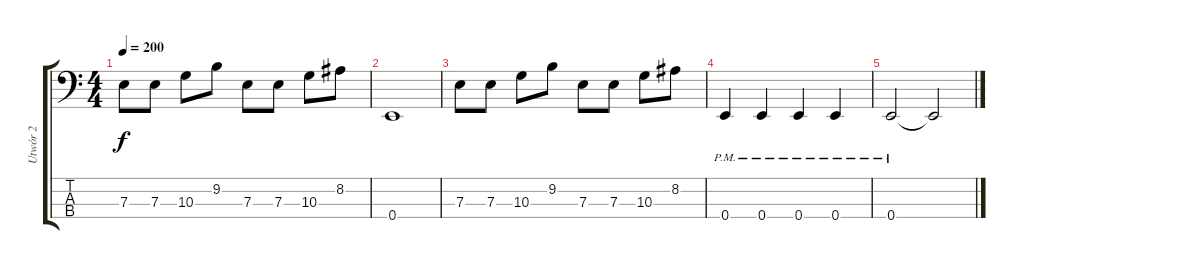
\track ("Utwór 2" "Utwór 2") {instrument electricbasspick}
\staff {score tabs}
\tuning (G2 D2 A1 E1) {hide}
\ts (4 4)
\tempo 200
\clef f4
\ks c
7.3.8{dy f} 7.3.8 10.3.8 9.2.8 7.3.8 7.3.8 10.3.8 8.2.8 |
0.4.1 |
7.3.8 7.3.8 10.3.8 9.2.8 7.3.8 7.3.8 10.3.8 8.2.8 |
0.4{pm}.4 0.4{pm}.4 0.4{pm}.4 0.4{pm}.4 |
0.4{pm}.2 0.4{t}.2
